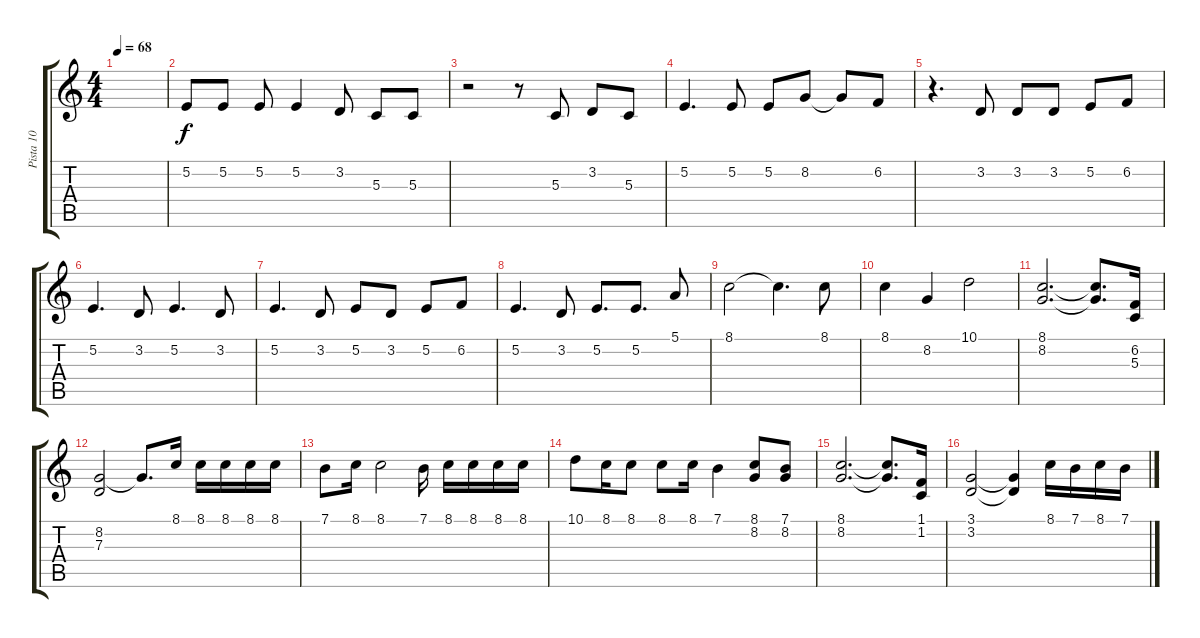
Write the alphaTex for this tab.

\track ("Pista 10" "Pista 10") {instrument synthvoice}
\staff {score tabs}
\tuning (E4 B3 G3 D3 A2 E2) {hide}
\ts (4 4)
\tempo 68
\clef g2
\ks c
|
5.2.8 5.2.8 5.2.8 5.2.4 3.2.8 5.3.8 5.3.8 |
r.2 r.8 5.3.8 3.2.8 5.3.8 |
5.2.4{d} 5.2.8 5.2.8 8.2.8 8.2{t}.8 6.2.8 |
r.4{d} 3.2.8 3.2.8 3.2.8 5.2.8 6.2.8 |
5.2.4{d} 3.2.8 5.2.4{d} 3.2.8 |
5.2.4{d} 3.2.8 5.2.8 3.2.8 5.2.8 6.2.8 |
5.2.4{d} 3.2.8 5.2.8{d} 5.2.8{d} 5.1.8 |
8.1.2 8.1{t}.4{d} 8.1.8 |
8.1.4 8.2.4 10.1.2 |
(8.1 8.2).2{d} (8.1{t} 8.2{t}).8{d} (6.2 5.3).16 |
(8.2 7.3).2 8.2{t}.8{d} 8.1.16 8.1.16 8.1.16 8.1.16 8.1.16 |
7.1.8 8.1.16 8.1.2 7.1.16 8.1.16 8.1.16 8.1.16 8.1.16 |
10.1.8 8.1.16 8.1.8 8.1.8 8.1.16 7.1.4 (8.1 8.2).8 (7.1 8.2).8 |
(8.1 8.2).2{d} (8.1{t} 8.2{t}).8{d} (1.1 1.2).16 |
(3.1 3.2).2 (3.1{t} 3.2{t}).4 8.1.16 7.1.16 8.1.16 7.1.16
